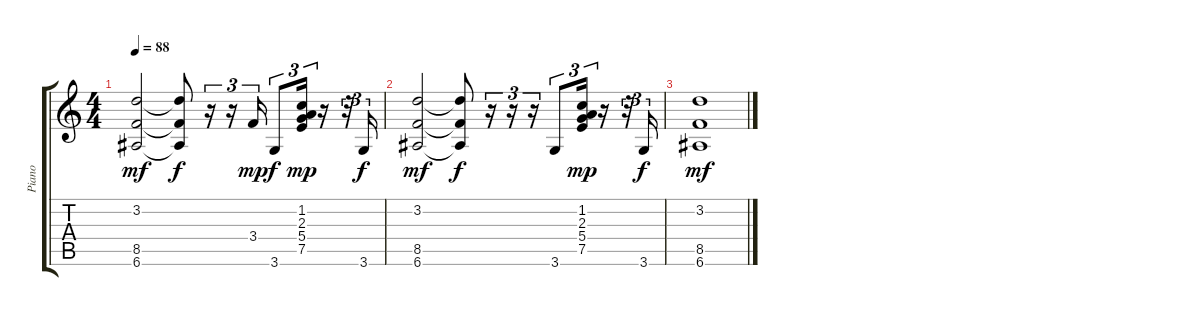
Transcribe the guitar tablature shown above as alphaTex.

\track ("Piano" "Piano") {instrument acousticguitarsteel}
\staff {score tabs}
\tuning (E4 B3 G3 D3 A2 E2) {hide}
\ts (4 4)
\tempo 88
\clef g2
\ks c
(3.2 8.5 6.6).2{dy mf} (3.2{t} 8.5{t} 6.6{t}).8{dy f} r.16{tu (3 2)} r.16{tu (3 2)} 3.4.16{tu (3 2) dy mp} 3.6.8{tu (3 2) dy f} (1.2 2.3 5.4 7.5).16{tu (3 2) dy mp} r.16 r.32{tu (3 2)} 3.6.16{tu (3 2) dy f} |
(3.2 8.5 6.6).2{dy mf} (3.2{t} 8.5{t} 6.6{t}).8{dy f} r.16{tu (3 2)} r.16{tu (3 2)} r.16{tu (3 2)} 3.6.8{tu (3 2)} (1.2 2.3 5.4 7.5).16{tu (3 2) dy mp} r.16 r.32{tu (3 2)} 3.6.16{tu (3 2) dy f} |
(3.2 8.5 6.6).1{dy mf volume 4}
